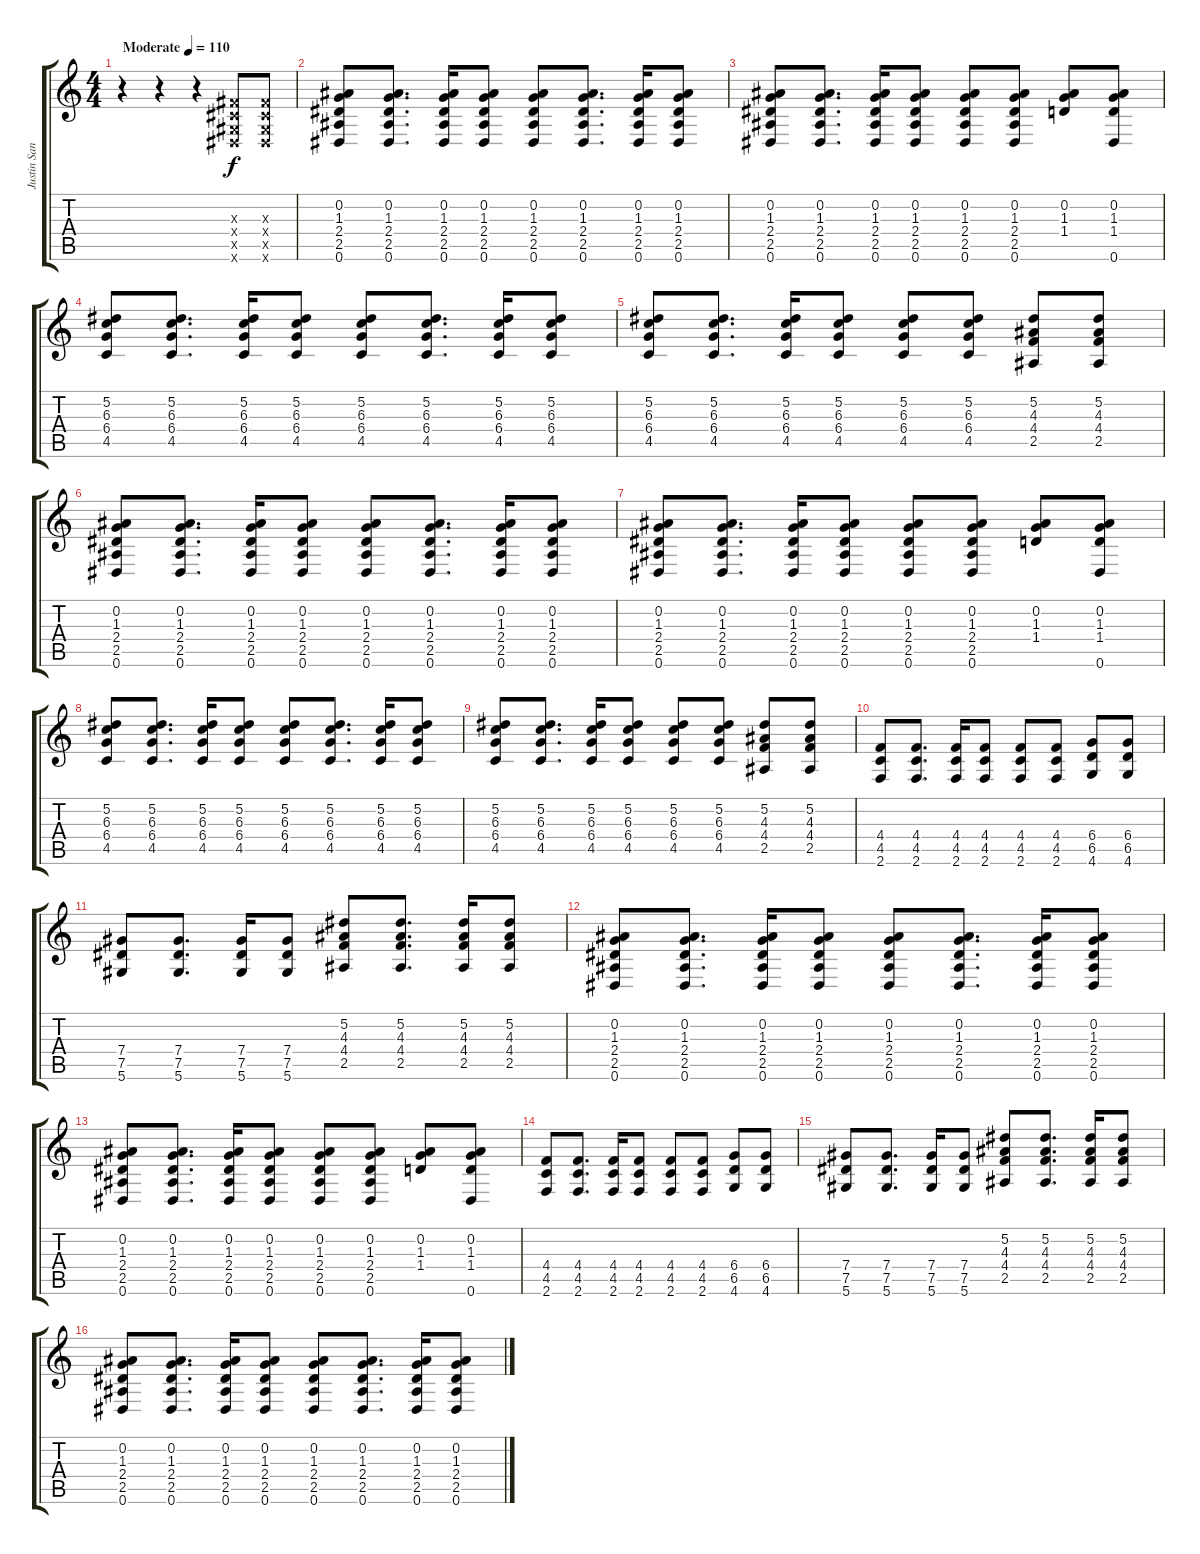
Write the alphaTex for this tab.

\track ("Justin Sane Guitar" "Justin San") {instrument acousticguitarsteel}
\staff {score tabs}
\tuning (Eb4 Bb3 Gb3 Db3 Ab2 Eb2) {hide}
\ts (4 4)
\tempo (110 "Moderate")
\clef g2
\ks c
r.4{dy f instrument acousticguitarsteel} r.4 r.4 (0.3{x} 0.4{x} 0.5{x} 0.6{x}).8 (0.3{x} 0.4{x} 0.5{x} 0.6{x}).8 |
(0.2 1.3 2.4 2.5 0.6).8 (0.2 1.3 2.4 2.5 0.6).8{d} (0.2 1.3 2.4 2.5 0.6).16 (0.2 1.3 2.4 2.5 0.6).8 (0.2 1.3 2.4 2.5 0.6).8 (0.2 1.3 2.4 2.5 0.6).8{d} (0.2 1.3 2.4 2.5 0.6).16 (0.2 1.3 2.4 2.5 0.6).8 |
(0.2 1.3 2.4 2.5 0.6).8 (0.2 1.3 2.4 2.5 0.6).8{d} (0.2 1.3 2.4 2.5 0.6).16 (0.2 1.3 2.4 2.5 0.6).8 (0.2 1.3 2.4 2.5 0.6).8 (0.2 1.3 2.4 2.5 0.6).8 (0.2 1.3 1.4).8 (0.2 1.3 1.4 0.6).8 |
(5.2 6.3 6.4 4.5).8 (5.2 6.3 6.4 4.5).8{d} (5.2 6.3 6.4 4.5).16 (5.2 6.3 6.4 4.5).8 (5.2 6.3 6.4 4.5).8 (5.2 6.3 6.4 4.5).8{d} (5.2 6.3 6.4 4.5).16 (5.2 6.3 6.4 4.5).8 |
(5.2 6.3 6.4 4.5).8 (5.2 6.3 6.4 4.5).8{d} (5.2 6.3 6.4 4.5).16 (5.2 6.3 6.4 4.5).8 (5.2 6.3 6.4 4.5).8 (5.2 6.3 6.4 4.5).8 (5.2 4.3 4.4 2.5).8 (5.2 4.3 4.4 2.5).8 |
(0.2 1.3 2.4 2.5 0.6).8 (0.2 1.3 2.4 2.5 0.6).8{d} (0.2 1.3 2.4 2.5 0.6).16 (0.2 1.3 2.4 2.5 0.6).8 (0.2 1.3 2.4 2.5 0.6).8 (0.2 1.3 2.4 2.5 0.6).8{d} (0.2 1.3 2.4 2.5 0.6).16 (0.2 1.3 2.4 2.5 0.6).8 |
(0.2 1.3 2.4 2.5 0.6).8 (0.2 1.3 2.4 2.5 0.6).8{d} (0.2 1.3 2.4 2.5 0.6).16 (0.2 1.3 2.4 2.5 0.6).8 (0.2 1.3 2.4 2.5 0.6).8 (0.2 1.3 2.4 2.5 0.6).8 (0.2 1.3 1.4).8 (0.2 1.3 1.4 0.6).8 |
(5.2 6.3 6.4 4.5).8 (5.2 6.3 6.4 4.5).8{d} (5.2 6.3 6.4 4.5).16 (5.2 6.3 6.4 4.5).8 (5.2 6.3 6.4 4.5).8 (5.2 6.3 6.4 4.5).8{d} (5.2 6.3 6.4 4.5).16 (5.2 6.3 6.4 4.5).8 |
(5.2 6.3 6.4 4.5).8 (5.2 6.3 6.4 4.5).8{d} (5.2 6.3 6.4 4.5).16 (5.2 6.3 6.4 4.5).8 (5.2 6.3 6.4 4.5).8 (5.2 6.3 6.4 4.5).8 (5.2 4.3 4.4 2.5).8 (5.2 4.3 4.4 2.5).8 |
(4.4 4.5 2.6).8 (4.4 4.5 2.6).8{d} (4.4 4.5 2.6).16 (4.4 4.5 2.6).8 (4.4 4.5 2.6).8 (4.4 4.5 2.6).8 (6.4 6.5 4.6).8 (6.4 6.5 4.6).8 |
(7.4 7.5 5.6).8 (7.4 7.5 5.6).8{d} (7.4 7.5 5.6).16 (7.4 7.5 5.6).8 (5.2 4.3 4.4 2.5).8 (5.2 4.3 4.4 2.5).8{d} (5.2 4.3 4.4 2.5).16 (5.2 4.3 4.4 2.5).8 |
(0.2 1.3 2.4 2.5 0.6).8 (0.2 1.3 2.4 2.5 0.6).8{d} (0.2 1.3 2.4 2.5 0.6).16 (0.2 1.3 2.4 2.5 0.6).8 (0.2 1.3 2.4 2.5 0.6).8 (0.2 1.3 2.4 2.5 0.6).8{d} (0.2 1.3 2.4 2.5 0.6).16 (0.2 1.3 2.4 2.5 0.6).8 |
(0.2 1.3 2.4 2.5 0.6).8 (0.2 1.3 2.4 2.5 0.6).8{d} (0.2 1.3 2.4 2.5 0.6).16 (0.2 1.3 2.4 2.5 0.6).8 (0.2 1.3 2.4 2.5 0.6).8 (0.2 1.3 2.4 2.5 0.6).8 (0.2 1.3 1.4).8 (0.2 1.3 1.4 0.6).8 |
(4.4 4.5 2.6).8 (4.4 4.5 2.6).8{d} (4.4 4.5 2.6).16 (4.4 4.5 2.6).8 (4.4 4.5 2.6).8 (4.4 4.5 2.6).8 (6.4 6.5 4.6).8 (6.4 6.5 4.6).8 |
(7.4 7.5 5.6).8 (7.4 7.5 5.6).8{d} (7.4 7.5 5.6).16 (7.4 7.5 5.6).8 (5.2 4.3 4.4 2.5).8 (5.2 4.3 4.4 2.5).8{d} (5.2 4.3 4.4 2.5).16 (5.2 4.3 4.4 2.5).8 |
(0.2 1.3 2.4 2.5 0.6).8 (0.2 1.3 2.4 2.5 0.6).8{d} (0.2 1.3 2.4 2.5 0.6).16 (0.2 1.3 2.4 2.5 0.6).8 (0.2 1.3 2.4 2.5 0.6).8 (0.2 1.3 2.4 2.5 0.6).8{d} (0.2 1.3 2.4 2.5 0.6).16 (0.2 1.3 2.4 2.5 0.6).8
